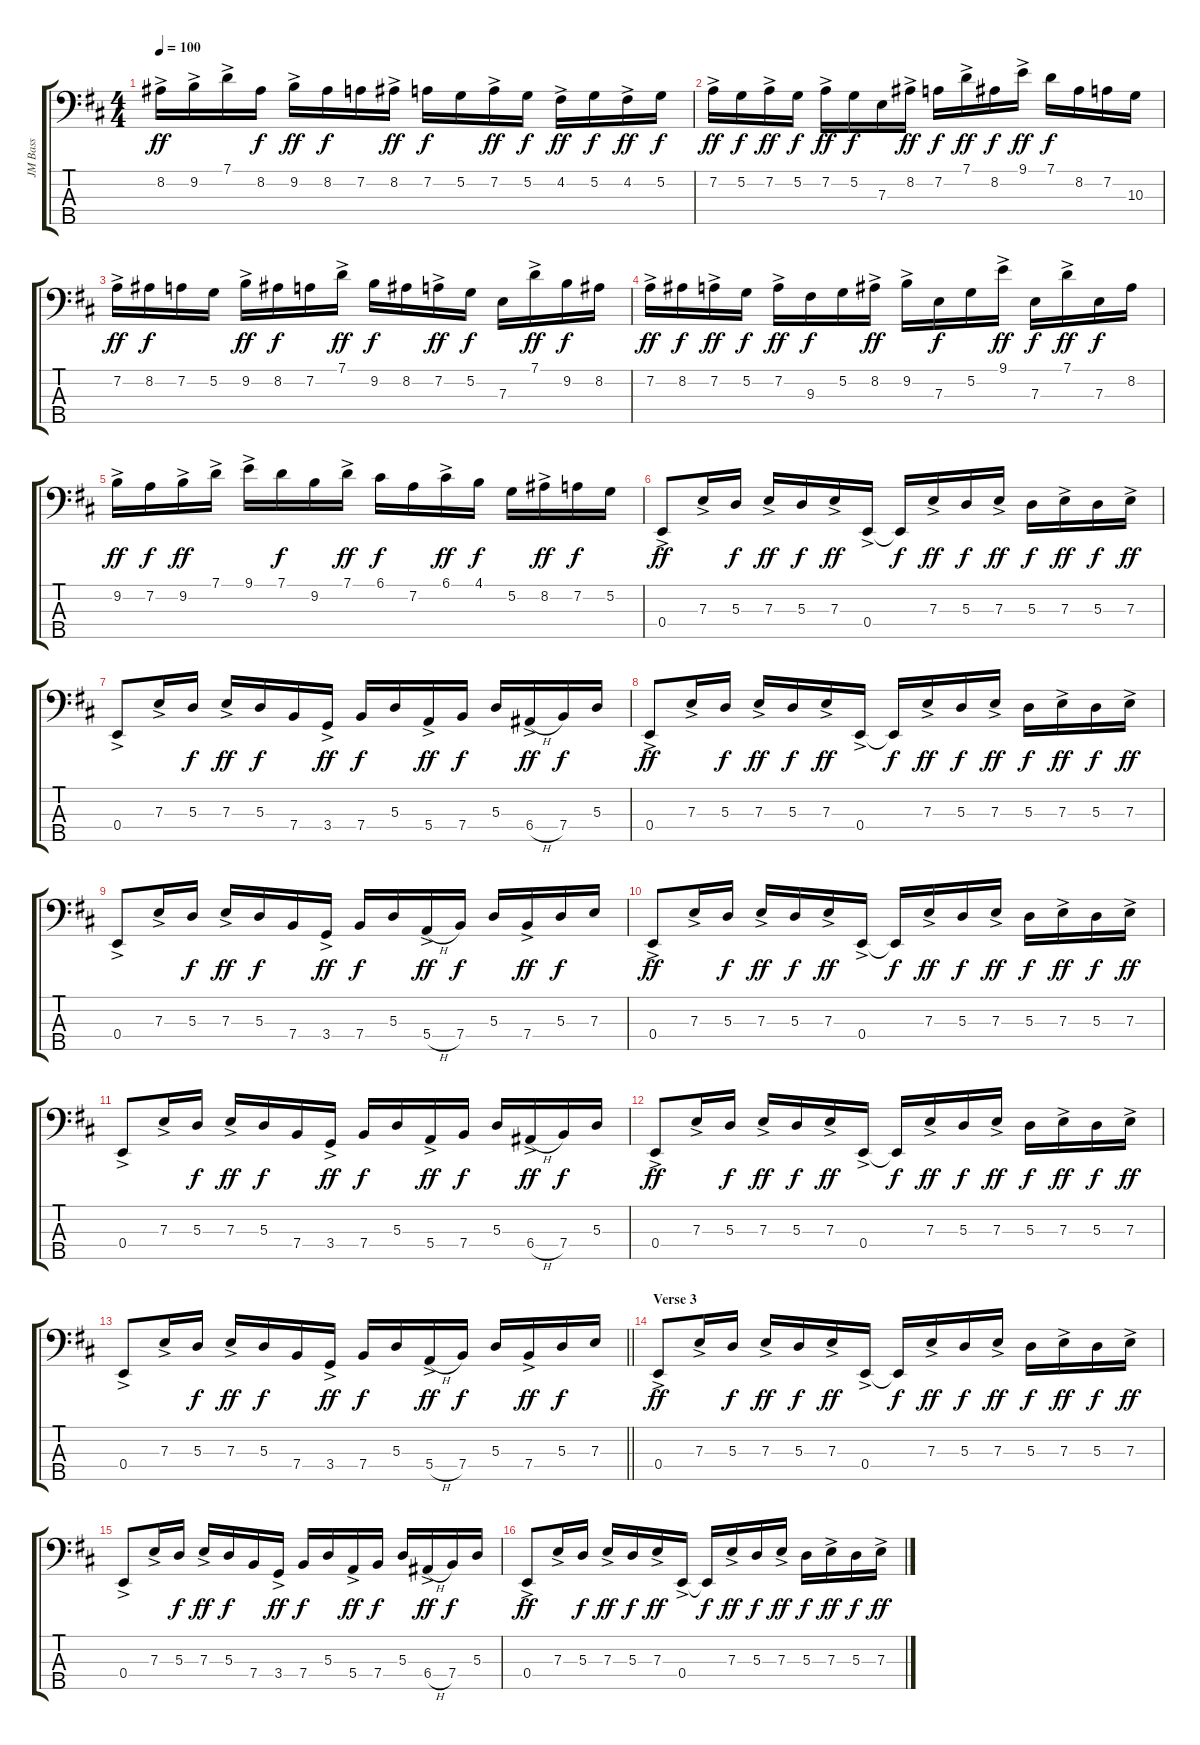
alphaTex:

\track ("JM Bass" "JM Bass") {instrument electricbassfinger}
\staff {score tabs}
\tuning (G2 D2 A1 E1 B0) {hide}
\ts (4 4)
\tempo 100
\clef f4
\ks d
8.2{ac}.16{dy ff} 9.2{ac}.16 7.1{ac}.16 8.2.16{dy f} 9.2{ac}.16{dy ff} 8.2.16{dy f} 7.2.16 8.2{ac}.16{dy ff} 7.2.16{dy f} 5.2.16 7.2{ac}.16{dy ff} 5.2.16{dy f} 4.2{ac}.16{dy ff} 5.2.16{dy f} 4.2{ac}.16{dy ff} 5.2.16{dy f} |
7.2{ac}.16{dy ff} 5.2.16{dy f} 7.2{ac}.16{dy ff} 5.2.16{dy f} 7.2{ac}.16{dy ff} 5.2.16{dy f} 7.3.16 8.2{ac}.16{dy ff} 7.2.16{dy f} 7.1{ac}.16{dy ff} 8.2.16{dy f} 9.1{ac}.16{dy ff} 7.1.16{dy f} 8.2.16 7.2.16 10.3.16 |
7.2{ac}.16{dy ff} 8.2.16{dy f} 7.2.16 5.2.16 9.2{ac}.16{dy ff} 8.2.16{dy f} 7.2.16 7.1{ac}.16{dy ff} 9.2.16{dy f} 8.2.16 7.2{ac}.16{dy ff} 5.2.16{dy f} 7.3.16 7.1{ac}.16{dy ff} 9.2.16{dy f} 8.2.16 |
7.2{ac}.16{dy ff} 8.2.16{dy f} 7.2{ac}.16{dy ff} 5.2.16{dy f} 7.2{ac}.16{dy ff} 9.3.16{dy f} 5.2.16 8.2{ac}.16{dy ff} 9.2{ac}.16 7.3.16{dy f} 5.2.16 9.1{ac}.16{dy ff} 7.3.16{dy f} 7.1{ac}.16{dy ff} 7.3.16{dy f} 8.2.16 |
9.2{ac}.16{dy ff} 7.2.16{dy f} 9.2{ac}.16{dy ff} 7.1{ac}.16 9.1{ac}.16 7.1.16{dy f} 9.2.16 7.1{ac}.16{dy ff} 6.1.16{dy f} 7.2.16 6.1{ac}.16{dy ff} 4.1.16{dy f} 5.2.16 8.2{ac}.16{dy ff} 7.2.16{dy f} 5.2.16 |
0.4{ac}.8{dy ff} 7.3{ac}.16 5.3.16{dy f} 7.3{ac}.16{dy ff} 5.3.16{dy f} 7.3{ac}.16{dy ff} 0.4{ac}.16 0.4{t}.16{dy f} 7.3{ac}.16{dy ff} 5.3.16{dy f} 7.3{ac}.16{dy ff} 5.3.16{dy f} 7.3{ac}.16{dy ff} 5.3.16{dy f} 7.3{ac}.16{dy ff} |
0.4{ac}.8 7.3{ac}.16 5.3.16{dy f} 7.3{ac}.16{dy ff} 5.3.16{dy f} 7.4.16 3.4{ac}.16{dy ff} 7.4.16{dy f} 5.3.16 5.4{ac}.16{dy ff} 7.4.16{dy f} 5.3.16 6.4{h ac}.16{dy ff} 7.4.16{dy f} 5.3.16 |
0.4{ac}.8{dy ff} 7.3{ac}.16 5.3.16{dy f} 7.3{ac}.16{dy ff} 5.3.16{dy f} 7.3{ac}.16{dy ff} 0.4{ac}.16 0.4{t}.16{dy f} 7.3{ac}.16{dy ff} 5.3.16{dy f} 7.3{ac}.16{dy ff} 5.3.16{dy f} 7.3{ac}.16{dy ff} 5.3.16{dy f} 7.3{ac}.16{dy ff} |
0.4{ac}.8 7.3{ac}.16 5.3.16{dy f} 7.3{ac}.16{dy ff} 5.3.16{dy f} 7.4.16 3.4{ac}.16{dy ff} 7.4.16{dy f} 5.3.16 5.4{h ac}.16{dy ff} 7.4.16{dy f} 5.3.16 7.4{ac}.16{dy ff} 5.3.16{dy f} 7.3.16 |
0.4{ac}.8{dy ff} 7.3{ac}.16 5.3.16{dy f} 7.3{ac}.16{dy ff} 5.3.16{dy f} 7.3{ac}.16{dy ff} 0.4{ac}.16 0.4{t}.16{dy f} 7.3{ac}.16{dy ff} 5.3.16{dy f} 7.3{ac}.16{dy ff} 5.3.16{dy f} 7.3{ac}.16{dy ff} 5.3.16{dy f} 7.3{ac}.16{dy ff} |
0.4{ac}.8 7.3{ac}.16 5.3.16{dy f} 7.3{ac}.16{dy ff} 5.3.16{dy f} 7.4.16 3.4{ac}.16{dy ff} 7.4.16{dy f} 5.3.16 5.4{ac}.16{dy ff} 7.4.16{dy f} 5.3.16 6.4{h ac}.16{dy ff} 7.4.16{dy f} 5.3.16 |
0.4{ac}.8{dy ff} 7.3{ac}.16 5.3.16{dy f} 7.3{ac}.16{dy ff} 5.3.16{dy f} 7.3{ac}.16{dy ff} 0.4{ac}.16 0.4{t}.16{dy f} 7.3{ac}.16{dy ff} 5.3.16{dy f} 7.3{ac}.16{dy ff} 5.3.16{dy f} 7.3{ac}.16{dy ff} 5.3.16{dy f} 7.3{ac}.16{dy ff} |
\barLineRight lightlight
0.4{ac}.8 7.3{ac}.16 5.3.16{dy f} 7.3{ac}.16{dy ff} 5.3.16{dy f} 7.4.16 3.4{ac}.16{dy ff} 7.4.16{dy f} 5.3.16 5.4{h ac}.16{dy ff} 7.4.16{dy f} 5.3.16 7.4{ac}.16{dy ff} 5.3.16{dy f} 7.3.16 |
\section ("" "Verse 3")
0.4{ac}.8{dy ff} 7.3{ac}.16 5.3.16{dy f} 7.3{ac}.16{dy ff} 5.3.16{dy f} 7.3{ac}.16{dy ff} 0.4{ac}.16 0.4{t}.16{dy f} 7.3{ac}.16{dy ff} 5.3.16{dy f} 7.3{ac}.16{dy ff} 5.3.16{dy f} 7.3{ac}.16{dy ff} 5.3.16{dy f} 7.3{ac}.16{dy ff} |
0.4{ac}.8 7.3{ac}.16 5.3.16{dy f} 7.3{ac}.16{dy ff} 5.3.16{dy f} 7.4.16 3.4{ac}.16{dy ff} 7.4.16{dy f} 5.3.16 5.4{ac}.16{dy ff} 7.4.16{dy f} 5.3.16 6.4{h ac}.16{dy ff} 7.4.16{dy f} 5.3.16 |
0.4{ac}.8{dy ff} 7.3{ac}.16 5.3.16{dy f} 7.3{ac}.16{dy ff} 5.3.16{dy f} 7.3{ac}.16{dy ff} 0.4{ac}.16 0.4{t}.16{dy f} 7.3{ac}.16{dy ff} 5.3.16{dy f} 7.3{ac}.16{dy ff} 5.3.16{dy f} 7.3{ac}.16{dy ff} 5.3.16{dy f} 7.3{ac}.16{dy ff}
